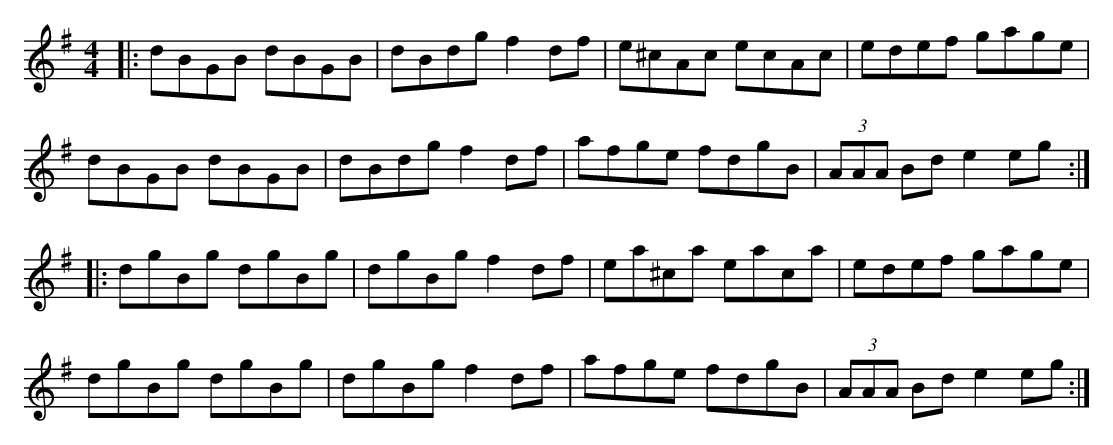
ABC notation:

X:1
M:4/4
K:G
|:dBGB dBGB|dBdg f2df|e^cAc ecAc|edef gage|
dBGB dBGB|dBdg f2df|afge fdgB|(3AAA Bd e2eg:|
|:dgBg dgBg|dgBg f2df|ea^ca eaca|edef gage|
dgBg dgBg|dgBg f2df|afge fdgB|(3AAA Bd e2eg:|
